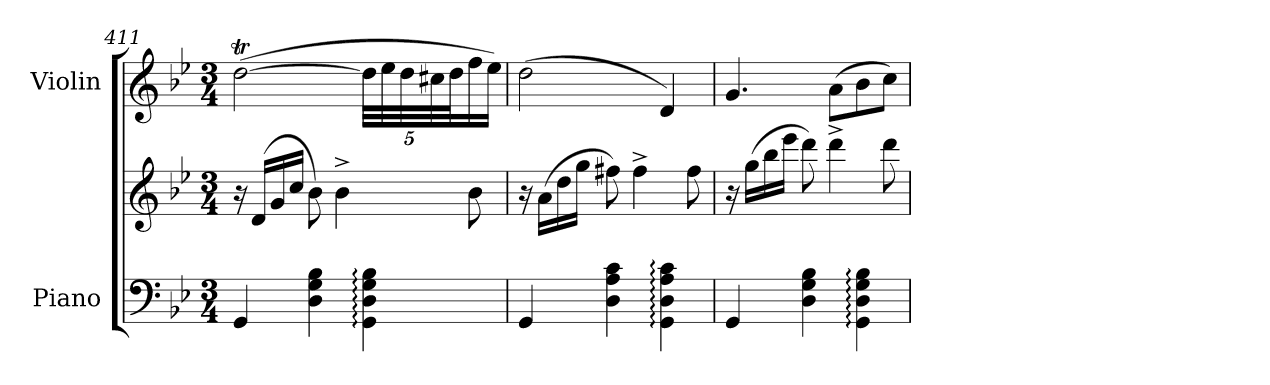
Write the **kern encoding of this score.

**kern	**kern	**kern
*part2	*part2	*part1
*staff3	*staff2	*staff1
*I"Piano	*	*I"Violin
*I'Pno.	*	*I'Vln.
*clefF4	*clefG2	*clefG2
*k[b-e-]	*k[b-e-]	*k[b-e-]
*M3/4	*M3/4	*M3/4
=411	=411	=411
4GG/	16r	([2ddt\
.	(16d/LL	.
.	16g/	.
.	16cc/JJ	.
4D\ 4G\ 4B-\	8b-\)	.
.	4b-^\	.
*	*	*Xbrackettup
4GG\: 4D\: 4G\: 4B-\:	.	40dd\LLL]
*	*	*MM50
.	.	40ee-\
.	.	40dd\
.	.	40cc#X\
.	.	40dd\J
*	*	*MM70
.	8b-\	16ff\
.	.	16ee-\JJ)
=412	=412	=412
4GG/	16r	(2dd\
.	(>16a\LL	.
.	16dd\	.
.	16gg\JJ	.
4D\ 4A\ 4c\	8ff#X\)	.
.	4ff#^\	.
4GG\: 4D\: 4A\: 4c\:	.	4d/)
.	8ff#\	.
!!LO:LB:g=z
=413	=413	=413
4GG/	16r	4.g/
.	(>16gg\LL	.
.	16bb-\	.
.	16eee-\JJ	.
4D\ 4G\ 4B-\	8ddd\)	.
.	4ddd^\	(8a\L
4GG\: 4D\: 4G\: 4B-\:	.	8b-\
.	8ddd\	8cc\J)
=	=	=
*-	*-	*-
